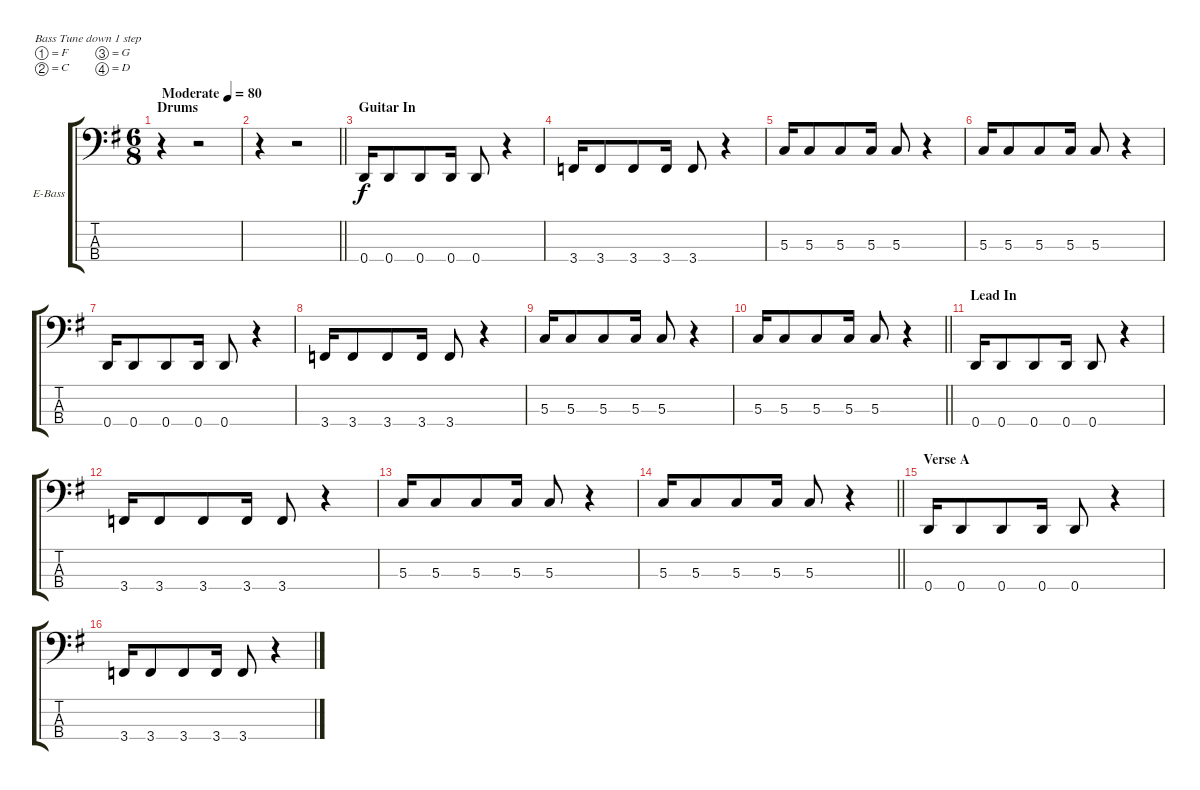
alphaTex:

\bracketExtendMode groupsimilarinstruments
\firstSystemTrackNameOrientation horizontal
\otherSystemsTrackNameOrientation horizontal
\track ("Bass" "E-Bass") {instrument electricbassfinger}
\staff {score tabs}
\tuning (F2 C2 G1 D1)
\ts (6 8)
\beaming (8 3 3)
\section ("" "Drums")
\tempo (80 "Moderate")
\clef f4
\ks eminor
r.4{dy f instrument electricbassfinger} r.2 |
\barLineRight lightlight
r.4 r.2 |
\section ("" "Guitar In")
0.4.16 0.4.8 0.4.8 0.4.16 0.4.8 r.4 |
3.4.16 3.4.8 3.4.8 3.4.16 3.4.8 r.4 |
5.3.16 5.3.8 5.3.8 5.3.16 5.3.8 r.4 |
5.3.16 5.3.8 5.3.8 5.3.16 5.3.8 r.4 |
0.4.16 0.4.8 0.4.8 0.4.16 0.4.8 r.4 |
3.4.16 3.4.8 3.4.8 3.4.16 3.4.8 r.4 |
5.3.16 5.3.8 5.3.8 5.3.16 5.3.8 r.4 |
\barLineRight lightlight
5.3.16 5.3.8 5.3.8 5.3.16 5.3.8 r.4 |
\section ("" "Lead In")
0.4.16 0.4.8 0.4.8 0.4.16 0.4.8 r.4 |
3.4.16 3.4.8 3.4.8 3.4.16 3.4.8 r.4 |
5.3.16 5.3.8 5.3.8 5.3.16 5.3.8 r.4 |
\barLineRight lightlight
5.3.16 5.3.8 5.3.8 5.3.16 5.3.8 r.4 |
\section ("" "Verse A")
0.4.16 0.4.8 0.4.8 0.4.16 0.4.8 r.4 |
3.4.16 3.4.8 3.4.8 3.4.16 3.4.8 r.4
